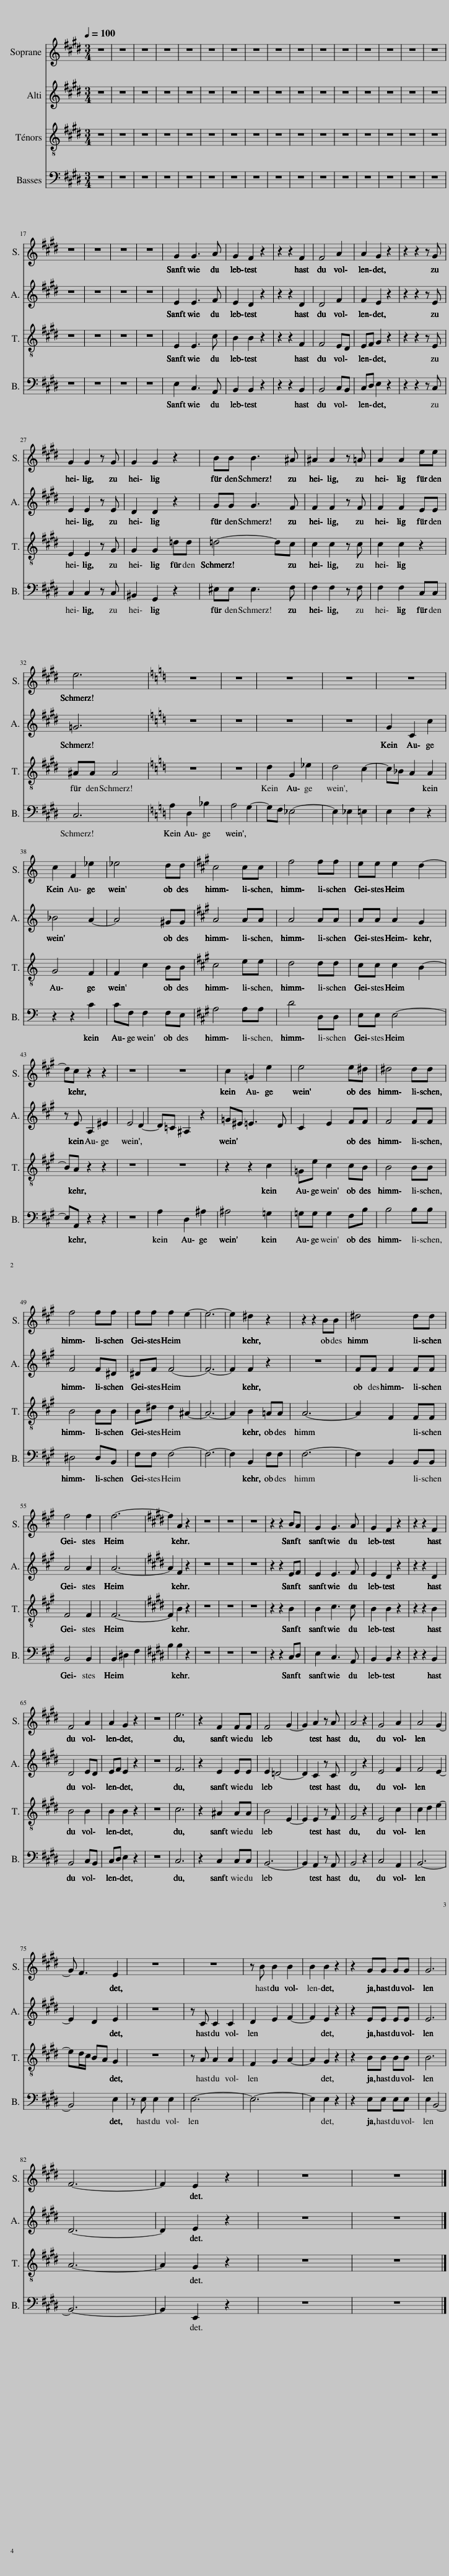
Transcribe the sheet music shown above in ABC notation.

X:1
%%score ( 1 2 ) ( 3 4 ) ( 5 6 ) 7 8 9 10 11
L:1/8
Q:1/4=100
M:3/4
I:linebreak $
K:E
V:1 treble
V:2 treble
V:3 treble
V:4 treble
V:5 alto
V:6 alto
V:7 bass
V:8 treble
V:9 treble
V:10 treble-8
V:11 bass
V:1
 z6 | z6 | A2 A3 B | A2 e4- | e2 a4- | %5
 a2 d2 e2 | e2 F2 F G | A B c2 A2 | A6 | G4- G G | %10
 G F G g d e | e6- | e2 ^e4- | e2 f2 g a | z2 A2 B c | %15
 c3 B A G |$ F f f4- | f e e2 d2 | z6 | z c c2 B A | %20
 .G2 .G2 z A | .G2 F G2 A | G2 .F2 .F2 | .F2 z2 .A2 | .A2 .G2 A2 | %25
 A2 G2 G2 |$ z2 .G2 .G2 | z2 G2 .G2 | B4- B ^A | .^A2 .A2 .=A2 | %30
 z2 A2 [Ee]2- |$ [Ee]6 |[K:C] z6 | z6 | z6 | %35
 z6 | z6 |$ c2 F2 _e2 | _e4 d2 |[K:A] c4 [Aa]2 | %40
 [Aa]6 | [Aa]2 e2 d2- |$ d c z2 z2 | z6 | z6 | %45
 c2 =G2 e2 | e4 e ^d | ^d6 |$ [Bf]6 | f4 [Fe]2- | %50
 [Fe]6- | [Fe]2 [F^d]2 z2 | z2 z2 B2 | ^d6 |$ f6 | %55
 f6- |[K:E] f2 A2 z2 | f2 A2 z2 | a4 A2 | G2 G3 A | %60
 G2 F B B A | .G2 .G2 z A | .G2 F B G A | G2 .F2 .F2 |$ .F2 z2 .A2 | %65
 .A2 .G2 A2- | A2 G2 e2 | e6 | z2 F4- | F4 G2- | %70
 G2 A2 z A | A4 z2 | G4 A2 | A4 G2- |$ G F3 E2 | %75
 z6 | z6 | z6 | z2 z2 z B | .B2 .B2 z2 | %80
 z6 |$ z6 | z2 z2 F2- | F2 E2 E2 | E6 |] %85
V:2
 x6 | x6 | x6 | x6 | z2 A4 | %5
 x6 | x6 | x6 | x6 | x6 | %10
 x6 | x6 | x6 | x6 | x6 | %15
 x6 |$ x6 | x6 | x6 | x6 | %20
 x6 | x6 | x6 | x6 | x6 | %25
 x6 |$ x6 | x6 | x6 | x6 | %30
 x6 |$ x6 |[K:C] x6 | x6 | x6 | %35
 x6 | x6 |$ x6 | x6 |[K:A] x6 | %40
 x6 | x6 |$ x6 | x6 | x6 | %45
 x6 | x6 | x6 |$ x6 | x6 | %50
 x6 | x6 | x6 | x6 |$ x6 | %55
 x6 |[K:E] x6 | x6 | x6 | x6 | %60
 x6 | x6 | x6 | x6 |$ x6 | %65
 x6 | x6 | x6 | x6 | x6 | %70
 x6 | x6 | x6 | x6 |$ x6 | %75
 x6 | x6 | x6 | x6 | x6 | %80
 x6 |$ x6 | x6 | x6 | x6 |] %85
V:3
 z6 | B,2 B,3 C | B,2 A,4- | A,2 A4- | A2 [Ee]4 | %5
 d2 F2 E2 | E2 E2 E2 | E2 A2 F2 | F6 | E4- E E | %10
 E D E B F G | G6 | G4 A2 | A4 z2 | z2 F2 G A | %15
 A3 G F E |$ D [CE] [CE] ^A B c | c C B, C B,2 | z2 z2 z E | E2 E D2 E/ F/ | %20
 .B,2 .E2 z F | .E2 D E2 F | E2 .D2 .D2 | .D2 z2 .F2 | .F2 .E2 E F | %25
 E F E2 E2 |$ z2 .E2 .E2 | z2 D2 .=D2 | G4- G C/ F/ | .F2 .F2 .F2 | %30
 z2 F2 [=G,=G]2- |$ [G,G]6 |[K:C] z6 | z6 | z6 | %35
 z6 | G2 C2 c2 |$ _B4 A2 | A4 ^G2 |[K:A] [Ec]6 | %40
 f6 | e2 A, A [B,G]2 |$ z E A,2 ^E2 | E4 D2- | D =C ^A, =A, =G, =G | %45
 =G ^E =E E2 E- | E E2 [Ec] [Fc] [FB] | [^DB]6 |$ [FB]4 B- [^DB] | ^D4 C2- | %50
 C6- | C2 ^D2 z2 | z6 | F6 |$ A6 | %55
 A6- |[K:E] A2 F2 z2 | A2 F2 z2 | f4 F2 | E2 E3 F | %60
 E2 D D E F | .B,2 .E2 z F | .E2 D D E F | E2 .D2 .D2 |$ .D2 z2 .B,2 | %65
 .F2 .E2 z2 | F2 E2 G2 | F6 | z2 E4- | E2 =D4- | %70
 D2 C2 z C | D4 z2 | E4 F2 | F4 E2- |$ E2 D B, B,2 | %75
 z6 | z6 | z6 | z2 z2 z F | .F2 .E2 z2 | %80
 z6 |$ z6 | z2 z2 B,2 | C D E2 B,2 | B,2 G,4 |] %85
V:4
 x6 | x6 | x6 | x6 | x6 | %5
 x6 | x6 | x6 | x6 | x6 | %10
 x6 | x6 | x6 | x6 | x6 | %15
 x6 |$ x6 | x6 | x6 | x6 | %20
 x6 | x6 | x6 | x6 | x6 | %25
 x6 |$ x6 | x6 | x6 | x6 | %30
 x6 |$ x6 |[K:C] x6 | x6 | x6 | %35
 x6 | x6 |$ x6 | x6 |[K:A] x6 | %40
 [DA]2 z2 z2 | x6 |$ x6 | x6 | x6 | %45
 x6 | x6 | x6 |$ z2 z2 .F2 | x6 | %50
 x6 | x6 | x6 | x6 |$ x6 | %55
 x6 |[K:E] x6 | x6 | x6 | x6 | %60
 x6 | x6 | x6 | x6 |$ x6 | %65
 x6 | x6 | x6 | x6 | x6 | %70
 x6 | x6 | x6 | x6 |$ x6 | %75
 x6 | x6 | x6 | x6 | x6 | %80
 x6 |$ x6 | x6 | x6 | x6 |] %85
V:5
 G,2 G,3 A, | G,2 F,4- | F,2 E,4- | E,2 E,4- | E,2 [^B,,^B,]4 | %5
 F2 A,2 G,2 | ^A,2 A,2 B,2 | C2 A,2 C2 | D2 B,4 | B,4- B, B, | %10
 B,6 | =D C D F C D | =D2 C4 | C4 z2 | C2 z2 z2 | %15
 z C, D, E, F, G, |$ B, ^A, A, C D E | F F, F,3 B, | z2 z B, B,2 | B,2 A, F,2 F, | %20
 .G,2 .C2 z C | .B,2 B, B, E, C | B, ^A, .B,2 z2 | z2 z2 .B,2 | .B,2 .B,2 E, D, | %25
 C B, B,2 E,2 |$ z2 .E,2 .G,2 | z2 G,2 [B,=D]2- | [B,D]4- [B,D] [F,C] | .[F,C]2 .C2 .C2 | %30
 z2 C2 C, ^A, |$ ^A,6 |[K:C] z6 | z6 | D2 G,2 _E2 | %35
 D4 C2- | C _B, A,2 A,2 |$ G,4 F,2 | C4 B,2 |[K:A] C2 A,4 | %40
 [D,D]6 | [E,C]2 C2 B,2- |$ B, A, z2 z2 | z6 | z6 | %45
 z2 z2 C B, | ^A, C A, C A, B, | [B,F]6 |$ [F,B,]4 B,- [^D,B,] | B,4 ^A,2- | %50
 A,6- | A,2 B,2 =A,2- | A,6- | A,2 F,4 |$ F,6 | %55
 ^D,2 F,2 F,2 |[K:E] F, B, D2 z2 | D, F, B,2 z2 | D, F, E, D, E, F,/ B,/ | B,2 C3 C | %60
 B, ^A, B, D, E, B, | .B,2 .C2 z C | .B,2 B, F, E, C | B, ^A, .B,2 .B,2 |$ .B,2 z2 .F2 | %65
 .B,2 .B,2 E, D, | E, F, G, F, E, D, | C,6 | z2 ^A,4 | B,4 E,2- | %70
 E,2 E,2 z F, | F,4 z2 | E,4 C2 | C2 D2 E2- |$ E D/ C/ B, A, G,2 | %75
 z6 | z6 | z6 | z2 z2 z A, | .A,2 .G,2 z2 | %80
 z6 |$ z6 | z2 z2 A,2- | A,2 G,2 G,2 | G,2 E,4 |] %85
V:6
 x6 | x6 | x6 | x6 | x6 | %5
 x6 | x6 | x6 | x6 | x6 | %10
 x6 | x6 | x6 | x6 | x6 | %15
 x6 |$ x6 | x6 | x6 | x6 | %20
 x6 | x6 | x6 | x6 | x6 | %25
 x6 |$ x6 | x6 | x6 | x6 | %30
 x6 |$ x6 |[K:C] x6 | x6 | x6 | %35
 x6 | x6 |$ x6 | x6 |[K:A] E,6 | %40
 x6 | x6 |$ x6 | x6 | x6 | %45
 x6 | x6 | x6 |$ z2 z2 .F,2 | x6 | %50
 x6 | x6 | x6 | x6 |$ x6 | %55
 x6 |[K:E] x6 | x6 | x6 | x6 | %60
 x6 | x6 | x6 | x6 |$ x6 | %65
 x6 | x6 | x6 | x6 | x6 | %70
 x6 | x6 | x6 | x6 |$ x6 | %75
 x6 | x6 | x6 | x6 | x6 | %80
 x6 |$ x6 | x6 | x6 | x6 |] %85
V:7
 E,2 E,3 F, | E,2 D,4- | D,2 C,4- | C,2 C,4 | ^B,,2 [^B,,,B,,]4 | %5
 B,,2 B,,2 C,2 | C,2 C,2 B,,2 | A,,2 F,,2 A,,2 | B,,2 C, B,, C, D, | E, D, E, C ^A, B, | %10
 B,6 | B,6 | B,4 A,2 | A,4 z2 | A,2 z2 z F,, | %15
 G,, A,, B,, C, D, E, |$ F,6 | F, F,, G,, ^A,, B,, D,/ F,/ | B, A, A,2 G,2 | G,2 F, B,,2 C,/ D,/ | %20
 .E,2 .C,2 z A,, | .B,,2 B,, E,/ D,/ C, B,,/ A,,/ | B,, ^A, .B,2 .B,,2 | .B,,2 z2 z B,, | C, D, .E,2 C, B,, | %25
 C, D, E,2 C,2 |$ z2 .C,2 .C,2 | z2 ^B,,2 .=B,,2 | ^E,,4- E,, F,, | .F,,2 .F,2 .F,2 | %30
 z2 F,2 C,,2- |$ C,,6 |[K:C] A,2 D,2 _B,2 | A,4 G,2- | G, F, _E,4- | %35
 E,2 _E,2 =E,2 | E,2 F,2 z2 |$ z2 z2 C,2 | C, F,, F,,3 E,, |[K:A] A,,6 | %40
 D,,6 | E,,4 E,2- |$ E, A,, z2 z2 | z6 | A,2 D,2 ^A,2 | %45
 ^A,4 =G,,2 | =G,,4 F,, B,, | B,,6 |$ ^D,,4 ^D, B,, | F,,6- | %50
 F,,6- | F,, F, B,,2 F,2- | F,6- | F,2 B,,4 |$ B,,6 | %55
 B,,2 ^D,2 F,2 |[K:E] B,2 B,,2 z2 | B,,2 B,,2 z2 | B,,2 C, B,, C, D, | E, D, C, B,, A,, G,,/ F,,/ | %60
 B,, ^A, B, B,, C, D, | .E,2 .C,2 z A,, | .B,,2 B,, B,, C, A,, | B,, ^A, .B,2 .B,,2 |$ .B,,2 z2 z B,, | %65
 C, D, .E,2 C, B,, | C, D, E, D, C, B,, | ^A,,6 | z2 C,4 | B,,6- | %70
 B,,2 A,,2 z A,, | B,,4 z2 | C,4 A,,2 | B,,6- |$ B,,4 [E,,E,]2 | %75
 z6 | z6 | z6 | z2 z2 z E, | .E,2 .E,2 z2 | %80
 z6 |$ z6 | z6 | B,,2 C, D, E, E,, | E,,6 |] %85
V:8
 z6 | z6 | z6 | z6 | z6 | %5
 z6 | z6 | z6 | z6 | z6 | %10
 z6 | z6 | z6 | z6 | z6 | %15
 z6 |$ z6 | z6 | z6 | z6 | %20
 G2 G3 A | G2 F2 z2 | z2 z2 F2 | F4 A2 | A2 G2 z2 | %25
 z2 z2 z G |$ G2 G2 z G | G2 G2 z2 | BB B3 ^A | ^A2 A2 z =A | %30
 A2 A2 ee |$ e6 |[K:C] z6 | z6 | z6 | %35
 z6 | z6 |$ c2 F2 _e2 | _e4 dd |[K:A] c4 cc | %40
 f4 ff | ee e2 d2- |$ dc z2 z2 | z6 | z6 | %45
 c2 =G2 e2 | e4 e^d | ^d4 dd |$ f4 ff | ff f2 e2- | %50
 e6- | e2 ^d2 z2 | z2 z2 BB | ^d4 dd |$ f4 f2 | %55
 f6- |[K:E] f2 A2 z2 | z6 | z6 | z6 | %60
 z2 z2 BA | G2 G3 A | G2 F2 z2 | z2 z2 F2 |$ F4 A2 | %65
 A2 G2 z2 | z6 | e6 | z2 F2 FF | F4 G2- | %70
 G2 A2 z A | A4 z2 | G4 A2 | A4 G2- |$ G F3 E2 | %75
 z6 | z6 | z B B2 B2 | B2 B2 z2 | z2 GG GG | %80
 G6 |$ F6- | F2 E2 z2 | z6 | z6 |] %85
V:9
 z6 | z6 | z6 | z6 | z6 | %5
 z6 | z6 | z6 | z6 | z6 | %10
 z6 | z6 | z6 | z6 | z6 | %15
 z6 |$ z6 | z6 | z6 | z6 | %20
 E2 E3 F | E2 D2 z2 | z2 z2 D2 | D4 F2 | F2 E2 z2 | %25
 z2 z2 z E |$ E2 E2 z E | D2 D2 z2 | GG G3 F | F2 F2 z F | %30
 F2 F2 EE |$ =G6 |[K:C] z6 | z6 | z6 | %35
 z6 | G2 C2 c2 |$ _B4 A2- | A4 ^GG |[K:A] A4 AA | %40
 A4 AA | AA A2 G2 |$ z E A,2 ^E2 | E4 D2- | D=C ^A,2 z2 | %45
 =G^E =E3 D | C2 E2 FF | F4 FF |$ F4 F^D | ^DF F4- | %50
 F6- | F2 F2 z2 | z6 | FF F2 FF |$ A4 A2 | %55
 A6- |[K:E] A2 F2 z2 | z6 | z6 | z6 | %60
 z2 z2 EF | E2 E3 F | E2 D2 z2 | z2 z2 D2 |$ D4 ED | %65
 EF E2 z2 | z6 | F6 | z2 E2 EE | E2 =D4- | %70
 D2 C2 z C | D4 z2 | E4 F2 | F4 E2- |$ E2 D2 E2 | %75
 z6 | z C C2 C2 | D2 E2 F2- | F2 E2 z2 | z2 EE EE | %80
 E6 |$ D6- | D2 E2 z2 | z6 | z6 |] %85
V:10
 z6 | z6 | z6 | z6 | z6 | %5
 z6 | z6 | z6 | z6 | z6 | %10
 z6 | z6 | z6 | z6 | z6 | %15
 z6 |$ z6 | z6 | z6 | z6 | %20
 E2 E3 c | B2 B2 z2 | z2 z2 F2 | F4 ED | EF G2 z2 | %25
 z2 z2 z E |$ E2 E2 z G | G2 G2 =dd | =d4- dc | c2 c2 z c | %30
 c2 c2 z2 |$ ^AA A4 |[K:C] z6 | z6 | d2 G2 _e2 | %35
 d4 c2- | c_B A2 A2 |$ G4 F2 | F2 c2 BB |[K:A] c4 ee | %40
 d4 dd | cc c2 B2- |$ BA z2 z2 | z6 | z6 | %45
 z2 z2 c2 | =Ge c2 cB | B4 BB |$ B4 BB | B^d d2 ^A2- | %50
 A6- | A2 B2 =AA | A6- | A2 F2 FF |$ F4 F2 | %55
 F6- |[K:E] F2 B2 z2 | z6 | z6 | z6 | %60
 z2 z2 B2 | B2 c3 c | B2 B2 z2 | z2 z2 B2 |$ B4 B2 | %65
 B2 B2 z2 | z6 | c6 | z2 ^A2 AA | B4 E2- | %70
 E2 E2 z F | F4 z2 | E4 c2 | c2 d2 e2- |$ ed/c/ BA G2 | %75
 z6 | z A A2 A2 | F2 G2 A2- | A2 G2 z2 | z2 BB BB | %80
 B6 |$ A6- | A2 G2 z2 | z6 | z6 |] %85
V:11
 z6 | z6 | z6 | z6 | z6 | %5
 z6 | z6 | z6 | z6 | z6 | %10
 z6 | z6 | z6 | z6 | z6 | %15
 z6 |$ z6 | z6 | z6 | z6 | %20
 E,2 C,3 A,, | B,,2 B,,2 z2 | z2 z2 B,,2 | B,,4 C,B,, | C,D, E,2 z2 | %25
 z2 z2 z C, |$ C,2 C,2 z C, | ^B,,2 G,,2 z2 | ^E,E, E,3 F, | F,2 F,2 z F, | %30
 F,2 F,2 C,C, |$ C,6 |[K:C] A,2 D,2 _B,2 | A,4 G,2- | G,F, _E,4- | %35
 E,2 _E,2 =E,2 | E,2 F,2 z2 |$ z2 z2 C2 | CF, F,2 F,E, |[K:A] A,4 A,A, | %40
 D4 D,D, | E,E, E,4- |$ E,A,, z2 z2 | z6 | A,2 D,2 ^A,2 | %45
 ^A,4 =G,2 | =G,G, G,2 F,B, | B,4 B,B, |$ ^D,4 D,B,, | F,F, F,4- | %50
 F,6- | F,2 B,,2 F,F, | F,6- | F,2 B,,2 B,,B,, |$ B,,4 B,,2 | %55
 B,,2 ^D,2 F,2 |[K:E] B,2 B,2 z2 | z6 | z6 | z6 | %60
 z2 z2 C,D, | E,2 C,3 A,, | B,,2 B,,2 z2 | z2 z2 B,,2 |$ B,,4 C,B,, | %65
 C,D, E,2 z2 | z6 | C,6 | z2 C,2 C,C, | B,,6- | %70
 B,,2 A,,2 z A,, | B,,4 z2 | C,4 A,,2 | B,,6- |$ B,,4 E,2 | %75
 z E, E,2 E,2 | E,6- | E,6- | E,2 E,2 z2 | z2 E,E, E,E, | %80
 E,2 B,,4- |$ B,,6- | B,,2 E,,2 z2 | z6 | z6 |] %85
